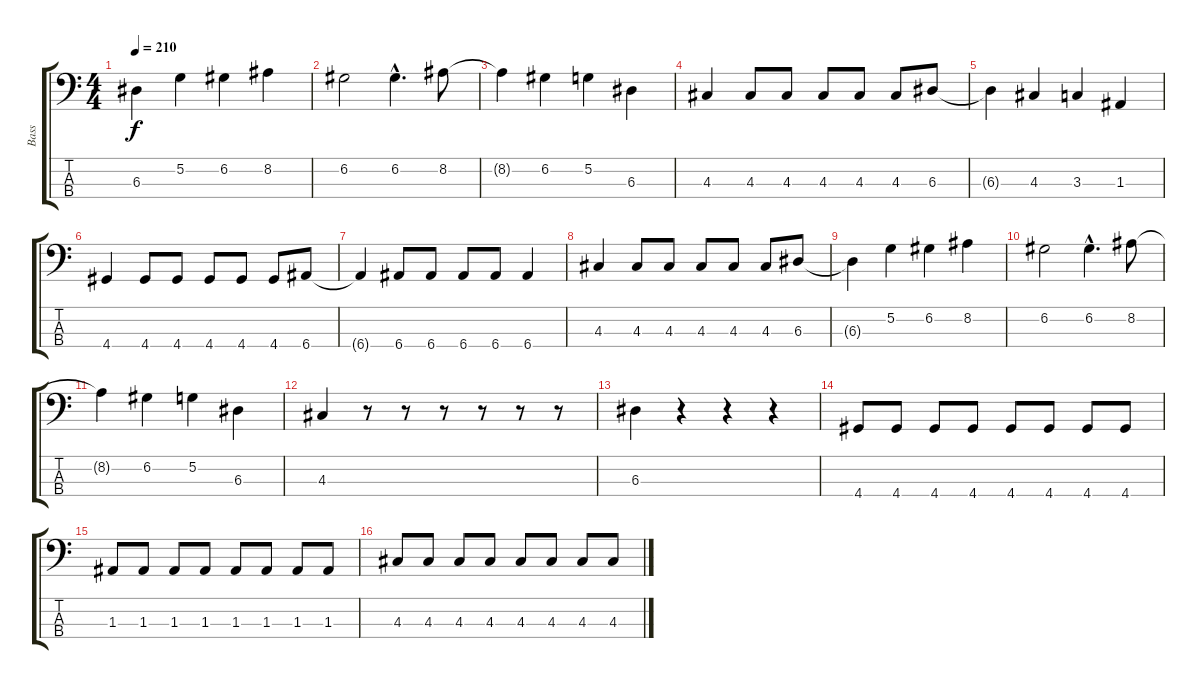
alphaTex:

\track ("Bass" "Bass") {instrument electricbassfinger}
\staff {score tabs}
\tuning (G2 D2 A1 E1) {hide}
\ts (4 4)
\tempo 210
\clef f4
\ks c
6.3{t}.4{dy f} 5.2.4 6.2.4 8.2.4 |
6.2.2 6.2{hac}.4{d} 8.2.8 |
8.2{t}.4 6.2.4 5.2.4 6.3.4 |
4.3.4 4.3.8 4.3.8 4.3.8 4.3.8 4.3.8 6.3.8 |
6.3{t}.4 4.3.4 3.3.4 1.3.4 |
4.4.4 4.4.8 4.4.8 4.4.8 4.4.8 4.4.8 6.4.8 |
6.4{t}.4 6.4.8 6.4.8 6.4.8 6.4.8 6.4.4 |
4.3.4 4.3.8 4.3.8 4.3.8 4.3.8 4.3.8 6.3.8 |
6.3{t}.4 5.2.4 6.2.4 8.2.4 |
6.2.2 6.2{hac}.4{d} 8.2.8 |
8.2{t}.4 6.2.4 5.2.4 6.3.4 |
4.3.4 r.8 r.8 r.8 r.8 r.8 r.8 |
6.3.4 r.4 r.4 r.4 |
4.4.8 4.4.8 4.4.8 4.4.8 4.4.8 4.4.8 4.4.8 4.4.8 |
1.3.8 1.3.8 1.3.8 1.3.8 1.3.8 1.3.8 1.3.8 1.3.8 |
4.3.8 4.3.8 4.3.8 4.3.8 4.3.8 4.3.8 4.3.8 4.3.8
